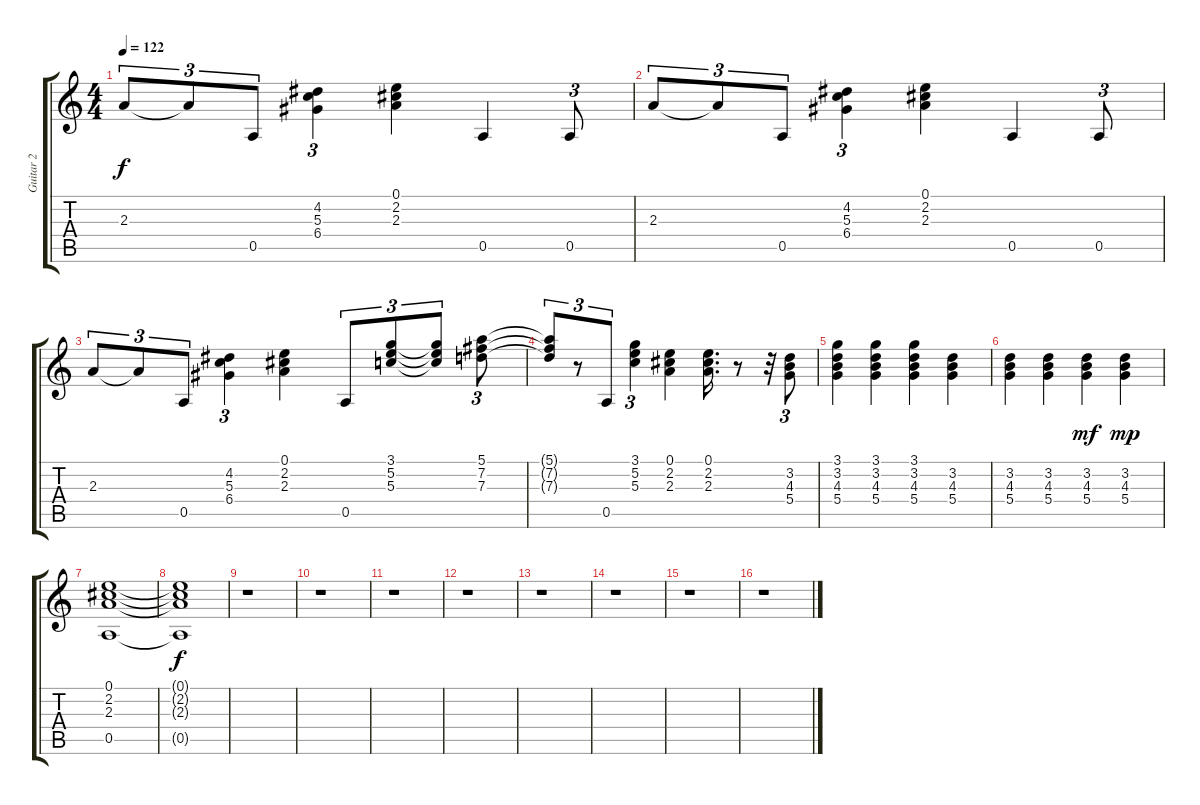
\track ("Guitar 2" "Guitar 2") {instrument electricguitarclean}
\staff {score tabs}
\tuning (E4 B3 G3 D3 A2 E2) {hide}
\ts (4 4)
\tempo 122
\clef g2
\ks c
2.3.8{tu (3 2) dy f} 2.3{t}.8{tu (3 2)} 0.5.8{tu (3 2)} (4.2 5.3 6.4).4{tu (3 2)} (0.1 2.2 2.3).4 0.5.4 0.5.8{tu (3 2)} |
2.3.8{tu (3 2)} 2.3{t}.8{tu (3 2)} 0.5.8{tu (3 2)} (4.2 5.3 6.4).4{tu (3 2)} (0.1 2.2 2.3).4 0.5.4 0.5.8{tu (3 2)} |
2.3.8{tu (3 2)} 2.3{t}.8{tu (3 2)} 0.5.8{tu (3 2)} (4.2 5.3 6.4).4{tu (3 2)} (0.1 2.2 2.3).4 0.5.8{tu (3 2)} (3.1 5.2 5.3).8{tu (3 2)} (3.1{t} 5.2{t} 5.3{t}).8{tu (3 2)} (5.1 7.2 7.3).8{tu (3 2)} |
(5.1{t} 7.2{t} 7.3{t}).8{tu (3 2)} r.8{tu (3 2)} 0.5.8{tu (3 2)} (3.1 5.2 5.3).4{tu (3 2)} (0.1 2.2 2.3).4 (0.1 2.2 2.3).16{d} r.8 r.32 (3.2 4.3 5.4).8{tu (3 2)} |
(3.1 3.2 4.3 5.4).4 (3.1 3.2 4.3 5.4).4 (3.1 3.2 4.3 5.4).4 (3.2 4.3 5.4).4 |
(3.2 4.3 5.4).4 (3.2 4.3 5.4).4 (3.2 4.3 5.4).4{dy mf} (3.2 4.3 5.4).4{dy mp} |
(0.1 2.2 2.3 0.5).1 |
(0.1{t} 2.2{t} 2.3{t} 0.5{t}).1{dy f} |
r.1 |
r.1 |
r.1 |
r.1 |
r.1 |
r.1 |
r.1 |
r.1
